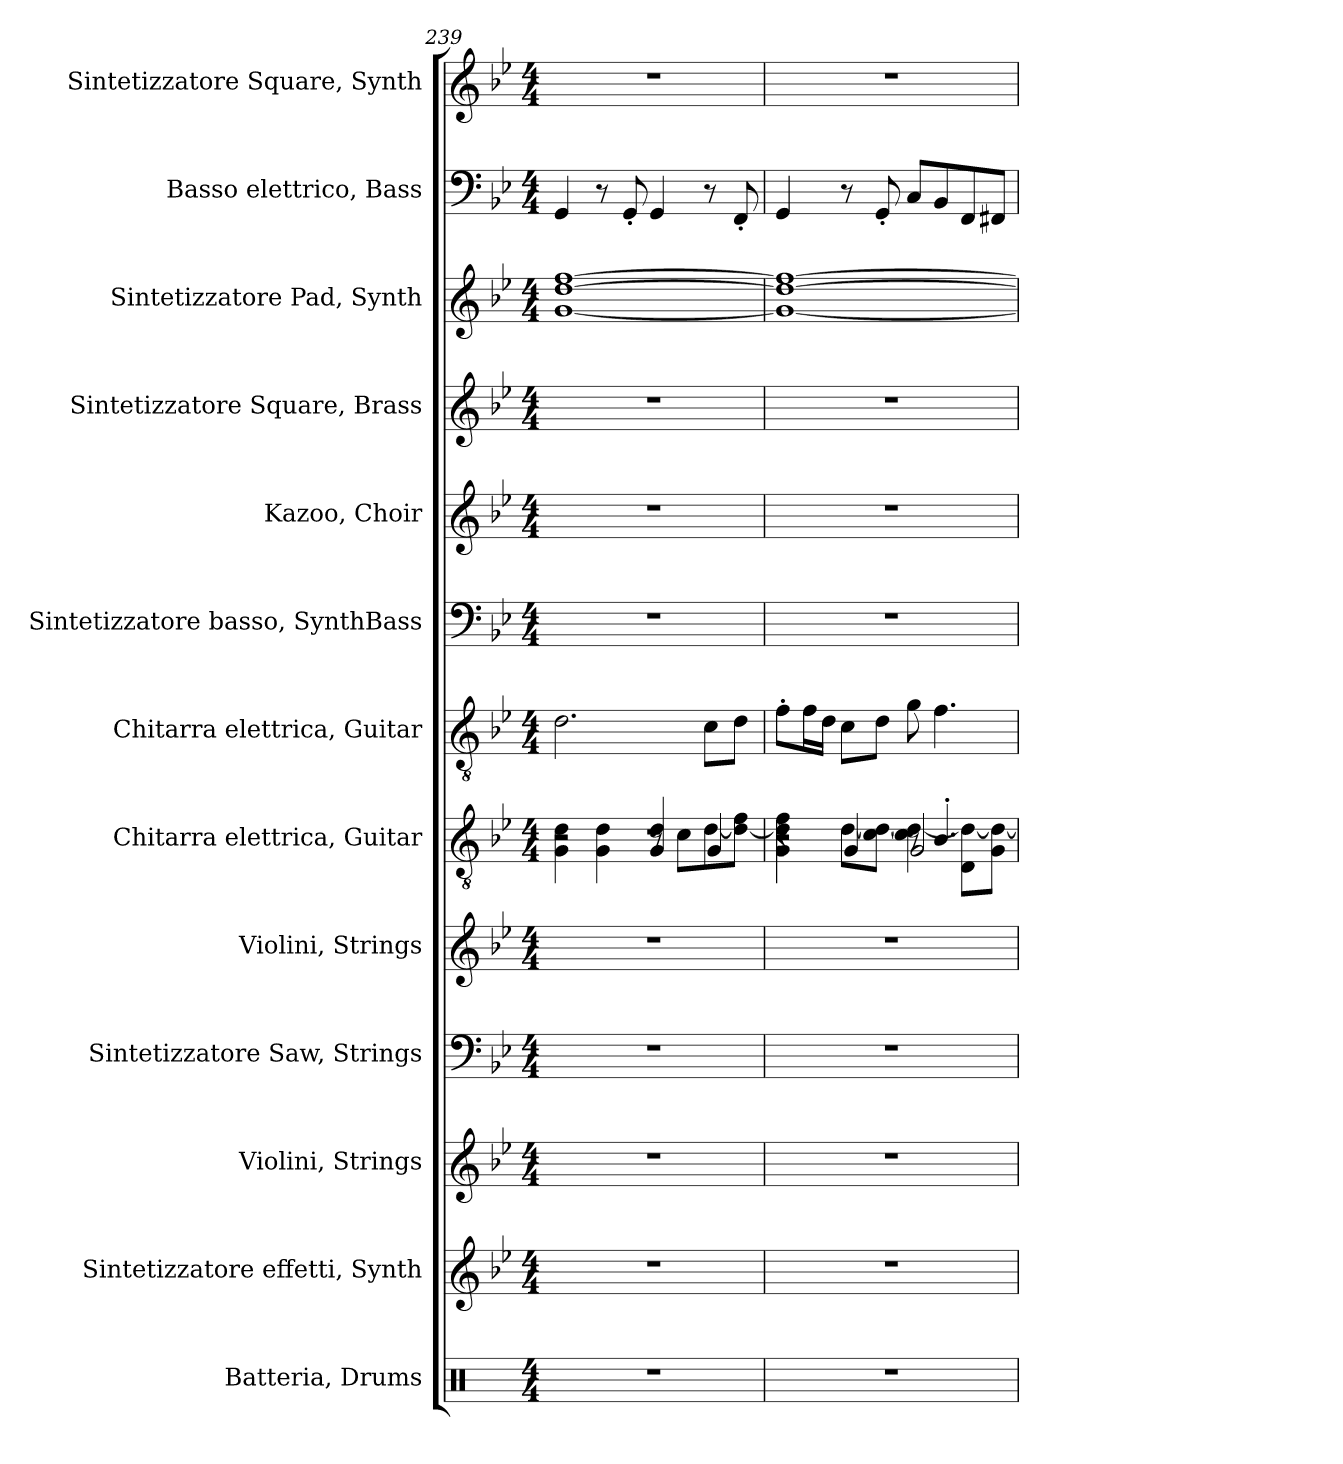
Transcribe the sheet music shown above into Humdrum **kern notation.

**kern	**kern	**kern	**kern	**kern	**kern	**kern	**kern	**kern	**kern	**kern	**kern	**kern
*part13	*part12	*part11	*part10	*part9	*part8	*part7	*part6	*part5	*part4	*part3	*part2	*part1
*staff13	*staff12	*staff11	*staff10	*staff9	*staff8	*staff7	*staff6	*staff5	*staff4	*staff3	*staff2	*staff1
*I"Batteria, Drums	*I"Sintetizzatore effetti, Synth	*I"Violini, Strings	*I"Sintetizzatore Saw, Strings	*I"Violini, Strings	*I"Chitarra elettrica, Guitar	*I"Chitarra elettrica, Guitar	*I"Sintetizzatore basso, SynthBass	*I"Kazoo, Choir	*I"Sintetizzatore Square, Brass	*I"Sintetizzatore Pad, Synth	*I"Basso elettrico, Bass	*I"Sintetizzatore Square, Synth
*I'Batt.	*I'Sint.	*I'Vl.	*I'Sint.	*I'Vl.	*I'Chit. el.	*I'Chit. el.	*I'Sint.	*I'Kaz.	*I'Sint.	*I'Sint.	*I'B. el.	*I'Sint.
*clefX	*clefG2	*clefG2	*clefF4	*clefG2	*clefGv2	*clefGv2	*clefF4	*clefG2	*clefG2	*clefG2	*clefF4	*clefG2
*	*	*	*	*	*	*	*	*	*	*	*ITrd7c12	*
*k[]	*k[b-e-]	*k[b-e-]	*k[b-e-]	*k[b-e-]	*k[b-e-]	*k[b-e-]	*k[b-e-]	*k[b-e-]	*k[b-e-]	*k[b-e-]	*k[b-e-]	*k[b-e-]
*M4/4	*M4/4	*M4/4	*M4/4	*M4/4	*M4/4	*M4/4	*M4/4	*M4/4	*M4/4	*M4/4	*M4/4	*M4/4
=239	=239	=239	=239	=239	=239	=239	=239	=239	=239	=239	=239	=239
*	*	*	*	*	*^	*	*	*	*	*^	*	*
*	*	*	*	*	*	*^	*	*	*	*	*	*	*	*
1r	1r	1r	1r	1r	1r	4G\ 4d\	2r	2.d\	1r	1r	1r	[1dd [1ff	[1g	4GGG/	1r
.	.	.	.	.	.	4G\ 4d\	.	.	.	.	.	.	.	8r	.
.	.	.	.	.	.	.	.	.	.	.	.	.	.	8GGG'/	.
.	.	.	.	.	.	8r	4G/ 4d/	.	.	.	.	.	.	4GGG/	.
.	.	.	.	.	.	8c\L	.	.	.	.	.	.	.	.	.
.	.	.	.	.	.	[8d\	4G/	8c\L	.	.	.	.	.	8r	.
.	.	.	.	.	.	8d\_ 8f\J	.	8d\J	.	.	.	.	.	8FFF'/	.
!!LO:PB:g=z
=240	=240	=240	=240	=240	=240	=240	=240	=240	=240	=240	=240	=240	=240	=240	=240
1r	1r	1r	1r	1r	2r	4G\ 4d\] 4f\	4r	8f'\L	1r	1r	1r	1dd_ 1ff_	1g_	4GGG/	1r
.	.	.	.	.	.	.	.	16f\L	.	.	.	.	.	.	.
.	.	.	.	.	.	.	.	16d\JJ	.	.	.	.	.	.	.
.	.	.	.	.	.	[8d\L	4G/	8c\L	.	.	.	.	.	8r	.
.	.	.	.	.	.	8c\ 8d\_J	.	8d\J	.	.	.	.	.	8GGG'/	.
.	.	.	.	.	8r	4c\ 4d\_	2G/	8g\	.	.	.	.	.	8CC/L	.
.	.	.	.	.	4.B-'/	.	.	4.f\	.	.	.	.	.	8BBB-/	.
.	.	.	.	.	.	8D\ 8d\_L	.	.	.	.	.	.	.	8FFF/	.
.	.	.	.	.	.	8G\ 8d\_J	.	.	.	.	.	.	.	8FFF#X/J	.
*	*	*	*	*	*v	*v	*v	*	*	*	*	*v	*v	*	*
=	=	=	=	=	=	=	=	=	=	=	=	=
*-	*-	*-	*-	*-	*-	*-	*-	*-	*-	*-	*-	*-
